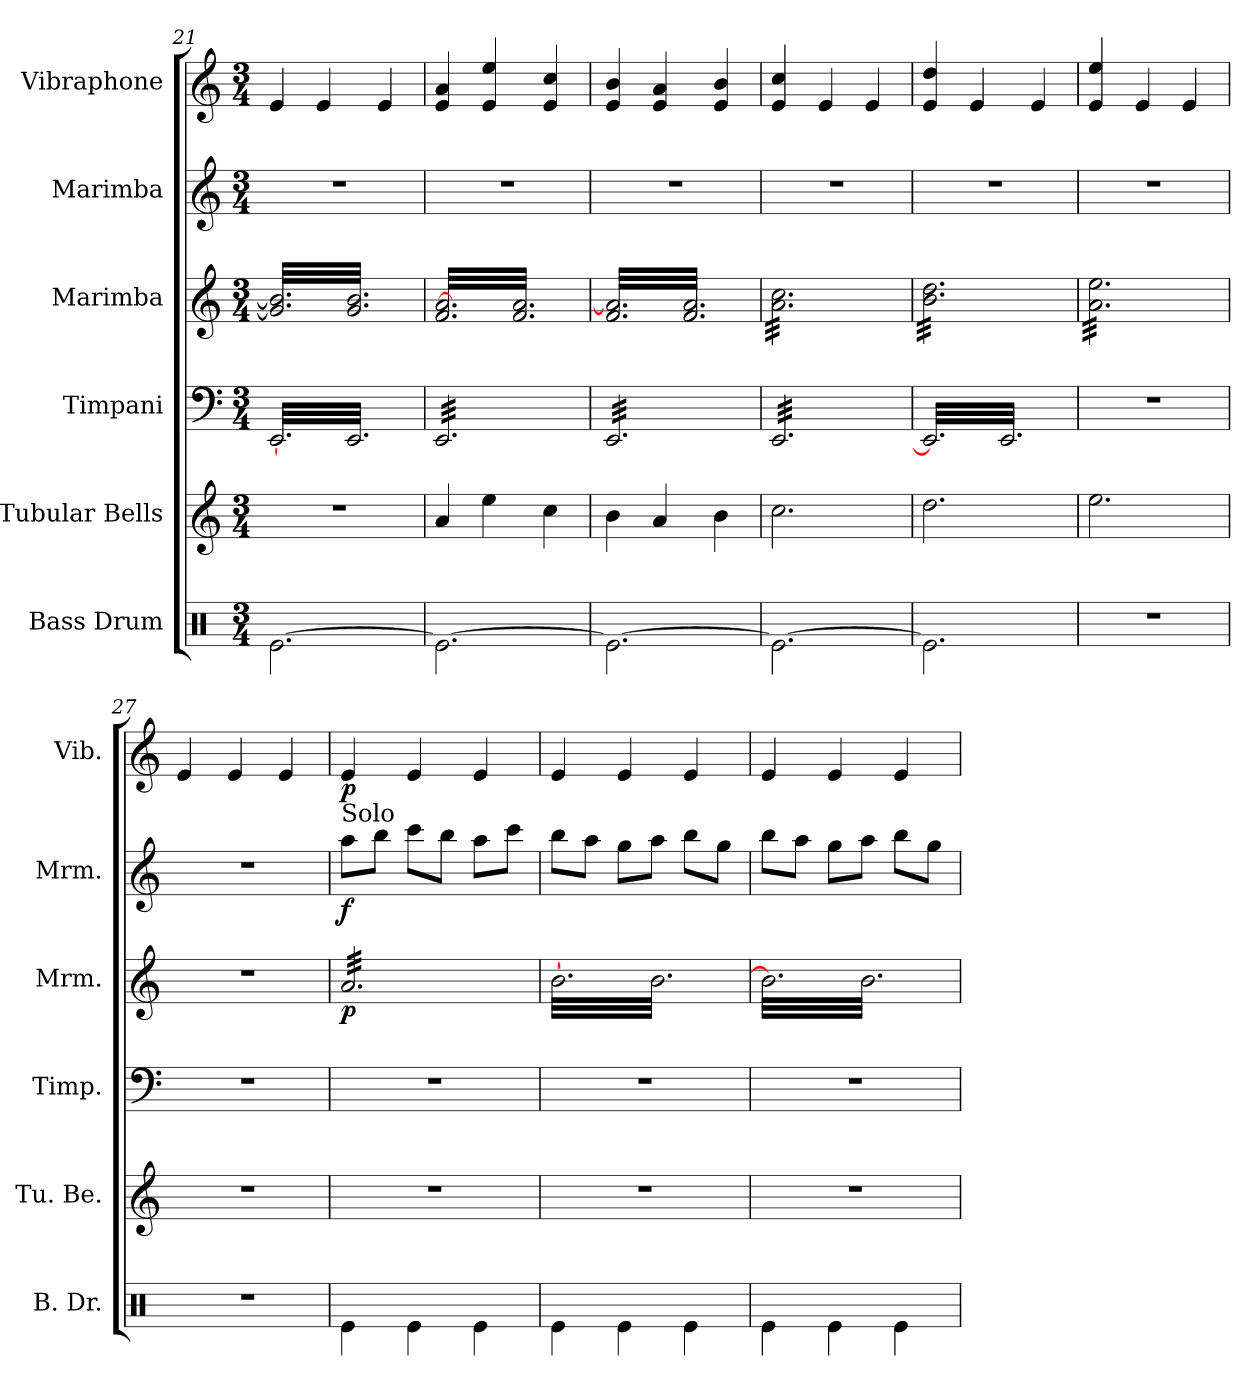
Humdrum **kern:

**kern	**kern	**kern	**kern	**dynam	**kern	**dynam	**kern	**dynam
*part6	*part5	*part4	*part3	*part3	*part2	*part2	*part1	*part1
*staff6	*staff5	*staff4	*staff3	*staff3	*staff2	*staff2	*staff1	*staff1
*I"Bass Drum	*I"Tubular Bells	*I"Timpani	*I"Marimba	*	*I"Marimba	*	*I"Vibraphone	*
*I'B. Dr.	*I'Tu. Be.	*I'Timp.	*I'Mrm.	*	*I'Mrm.	*	*I'Vib.	*
*clefX	*clefG2	*clefF4	*clefG2	*	*clefG2	*	*clefG2	*
*k[]	*k[]	*k[]	*k[]	*	*k[]	*	*k[]	*
*M3/4	*M3/4	*M3/4	*M3/4	*	*M3/4	*	*M3/4	*
=21	=21	=21	=21	=21	=21	=21	=21	=21
*	*	*tremolo	*	*	*	*	*	*
*	*	*	*tremolo	*	*	*	*	*
[2.Re\	2.r	[32EE/LLL	32g/] 32b/]LLL	.	2.r	.	4e/	.
.	.	32EE/	32g/ 32b/	.	.	.	.	.
.	.	32EE/	32g/ 32b/	.	.	.	.	.
.	.	32EE/	32g/ 32b/	.	.	.	.	.
.	.	32EE/	32g/ 32b/	.	.	.	.	.
.	.	32EE/	32g/ 32b/	.	.	.	.	.
.	.	32EE/	32g/ 32b/	.	.	.	.	.
.	.	32EE/	32g/ 32b/	.	.	.	.	.
.	.	32EE/	32g/ 32b/	.	.	.	4e/	.
.	.	32EE/	32g/ 32b/	.	.	.	.	.
.	.	32EE/	32g/ 32b/	.	.	.	.	.
.	.	32EE/	32g/ 32b/	.	.	.	.	.
.	.	32EE/	32g/ 32b/	.	.	.	.	.
.	.	32EE/	32g/ 32b/	.	.	.	.	.
.	.	32EE/	32g/ 32b/	.	.	.	.	.
.	.	32EE/	32g/ 32b/	.	.	.	.	.
.	.	32EE/	32g/ 32b/	.	.	.	4e/	.
.	.	32EE/	32g/ 32b/	.	.	.	.	.
.	.	32EE/	32g/ 32b/	.	.	.	.	.
.	.	32EE/	32g/ 32b/	.	.	.	.	.
.	.	32EE/	32g/ 32b/	.	.	.	.	.
.	.	32EE/	32g/ 32b/	.	.	.	.	.
.	.	32EE/	32g/ 32b/	.	.	.	.	.
.	.	32EE/JJJ	32g/ 32b/JJJ	.	.	.	.	.
=22	=22	=22	=22	=22	=22	=22	=22	=22
2.Re\_	4a/	32EE/LLL	32f/ [32a/LLL	.	2.r	.	4e/ 4a/	.
.	.	32EE/	32f/ 32a/	.	.	.	.	.
.	.	32EE/	32f/ 32a/	.	.	.	.	.
.	.	32EE/	32f/ 32a/	.	.	.	.	.
.	.	32EE/	32f/ 32a/	.	.	.	.	.
.	.	32EE/	32f/ 32a/	.	.	.	.	.
.	.	32EE/	32f/ 32a/	.	.	.	.	.
.	.	32EE/	32f/ 32a/	.	.	.	.	.
.	4ee\	32EE/	32f/ 32a/	.	.	.	4e/ 4ee/	.
.	.	32EE/	32f/ 32a/	.	.	.	.	.
.	.	32EE/	32f/ 32a/	.	.	.	.	.
.	.	32EE/	32f/ 32a/	.	.	.	.	.
.	.	32EE/	32f/ 32a/	.	.	.	.	.
.	.	32EE/	32f/ 32a/	.	.	.	.	.
.	.	32EE/	32f/ 32a/	.	.	.	.	.
.	.	32EE/	32f/ 32a/	.	.	.	.	.
.	4cc\	32EE/	32f/ 32a/	.	.	.	4e/ 4cc/	.
.	.	32EE/	32f/ 32a/	.	.	.	.	.
.	.	32EE/	32f/ 32a/	.	.	.	.	.
.	.	32EE/	32f/ 32a/	.	.	.	.	.
.	.	32EE/	32f/ 32a/	.	.	.	.	.
.	.	32EE/	32f/ 32a/	.	.	.	.	.
.	.	32EE/	32f/ 32a/	.	.	.	.	.
.	.	32EE/JJJ	32f/ 32a/JJJ	.	.	.	.	.
=23	=23	=23	=23	=23	=23	=23	=23	=23
2.Re\_	4b\	32EE/LLL	32f/ 32a/]LLL	.	2.r	.	4e/ 4b/	.
.	.	32EE/	32f/ 32a/	.	.	.	.	.
.	.	32EE/	32f/ 32a/	.	.	.	.	.
.	.	32EE/	32f/ 32a/	.	.	.	.	.
.	.	32EE/	32f/ 32a/	.	.	.	.	.
.	.	32EE/	32f/ 32a/	.	.	.	.	.
.	.	32EE/	32f/ 32a/	.	.	.	.	.
.	.	32EE/	32f/ 32a/	.	.	.	.	.
.	4a/	32EE/	32f/ 32a/	.	.	.	4e/ 4a/	.
.	.	32EE/	32f/ 32a/	.	.	.	.	.
.	.	32EE/	32f/ 32a/	.	.	.	.	.
.	.	32EE/	32f/ 32a/	.	.	.	.	.
.	.	32EE/	32f/ 32a/	.	.	.	.	.
.	.	32EE/	32f/ 32a/	.	.	.	.	.
.	.	32EE/	32f/ 32a/	.	.	.	.	.
.	.	32EE/	32f/ 32a/	.	.	.	.	.
.	4b\	32EE/	32f/ 32a/	.	.	.	4e/ 4b/	.
.	.	32EE/	32f/ 32a/	.	.	.	.	.
.	.	32EE/	32f/ 32a/	.	.	.	.	.
.	.	32EE/	32f/ 32a/	.	.	.	.	.
.	.	32EE/	32f/ 32a/	.	.	.	.	.
.	.	32EE/	32f/ 32a/	.	.	.	.	.
.	.	32EE/	32f/ 32a/	.	.	.	.	.
.	.	32EE/JJJ	32f/ 32a/JJJ	.	.	.	.	.
=24	=24	=24	=24	=24	=24	=24	=24	=24
2.Re\_	2.cc\	32EE/LLL	32a\ 32cc\LLL	.	2.r	.	4e/ 4cc/	.
.	.	32EE/	32a\ 32cc\	.	.	.	.	.
.	.	32EE/	32a\ 32cc\	.	.	.	.	.
.	.	32EE/	32a\ 32cc\	.	.	.	.	.
.	.	32EE/	32a\ 32cc\	.	.	.	.	.
.	.	32EE/	32a\ 32cc\	.	.	.	.	.
.	.	32EE/	32a\ 32cc\	.	.	.	.	.
.	.	32EE/	32a\ 32cc\	.	.	.	.	.
.	.	32EE/	32a\ 32cc\	.	.	.	4e/	.
.	.	32EE/	32a\ 32cc\	.	.	.	.	.
.	.	32EE/	32a\ 32cc\	.	.	.	.	.
.	.	32EE/	32a\ 32cc\	.	.	.	.	.
.	.	32EE/	32a\ 32cc\	.	.	.	.	.
.	.	32EE/	32a\ 32cc\	.	.	.	.	.
.	.	32EE/	32a\ 32cc\	.	.	.	.	.
.	.	32EE/	32a\ 32cc\	.	.	.	.	.
.	.	32EE/	32a\ 32cc\	.	.	.	4e/	.
.	.	32EE/	32a\ 32cc\	.	.	.	.	.
.	.	32EE/	32a\ 32cc\	.	.	.	.	.
.	.	32EE/	32a\ 32cc\	.	.	.	.	.
.	.	32EE/	32a\ 32cc\	.	.	.	.	.
.	.	32EE/	32a\ 32cc\	.	.	.	.	.
.	.	32EE/	32a\ 32cc\	.	.	.	.	.
.	.	32EE/JJJ	32a\ 32cc\JJJ	.	.	.	.	.
=25	=25	=25	=25	=25	=25	=25	=25	=25
2.Re\]	2.dd\	32EE/]LLL	32b\ 32dd\LLL	.	2.r	.	4e/ 4dd/	.
.	.	32EE/	32b\ 32dd\	.	.	.	.	.
.	.	32EE/	32b\ 32dd\	.	.	.	.	.
.	.	32EE/	32b\ 32dd\	.	.	.	.	.
.	.	32EE/	32b\ 32dd\	.	.	.	.	.
.	.	32EE/	32b\ 32dd\	.	.	.	.	.
.	.	32EE/	32b\ 32dd\	.	.	.	.	.
.	.	32EE/	32b\ 32dd\	.	.	.	.	.
.	.	32EE/	32b\ 32dd\	.	.	.	4e/	.
.	.	32EE/	32b\ 32dd\	.	.	.	.	.
.	.	32EE/	32b\ 32dd\	.	.	.	.	.
.	.	32EE/	32b\ 32dd\	.	.	.	.	.
.	.	32EE/	32b\ 32dd\	.	.	.	.	.
.	.	32EE/	32b\ 32dd\	.	.	.	.	.
.	.	32EE/	32b\ 32dd\	.	.	.	.	.
.	.	32EE/	32b\ 32dd\	.	.	.	.	.
.	.	32EE/	32b\ 32dd\	.	.	.	4e/	.
.	.	32EE/	32b\ 32dd\	.	.	.	.	.
.	.	32EE/	32b\ 32dd\	.	.	.	.	.
.	.	32EE/	32b\ 32dd\	.	.	.	.	.
.	.	32EE/	32b\ 32dd\	.	.	.	.	.
.	.	32EE/	32b\ 32dd\	.	.	.	.	.
.	.	32EE/	32b\ 32dd\	.	.	.	.	.
.	.	32EE/JJJ	32b\ 32dd\JJJ	.	.	.	.	.
*	*	*Xtremolo	*	*	*	*	*	*
=26	=26	=26	=26	=26	=26	=26	=26	=26
2.r	2.ee\	2.r	32a\ 32ee\LLL	.	2.r	.	4e/ 4ee/	.
.	.	.	32a\ 32ee\	.	.	.	.	.
.	.	.	32a\ 32ee\	.	.	.	.	.
.	.	.	32a\ 32ee\	.	.	.	.	.
.	.	.	32a\ 32ee\	.	.	.	.	.
.	.	.	32a\ 32ee\	.	.	.	.	.
.	.	.	32a\ 32ee\	.	.	.	.	.
.	.	.	32a\ 32ee\	.	.	.	.	.
.	.	.	32a\ 32ee\	.	.	.	4e/	.
.	.	.	32a\ 32ee\	.	.	.	.	.
.	.	.	32a\ 32ee\	.	.	.	.	.
.	.	.	32a\ 32ee\	.	.	.	.	.
.	.	.	32a\ 32ee\	.	.	.	.	.
.	.	.	32a\ 32ee\	.	.	.	.	.
.	.	.	32a\ 32ee\	.	.	.	.	.
.	.	.	32a\ 32ee\	.	.	.	.	.
.	.	.	32a\ 32ee\	.	.	.	4e/	.
.	.	.	32a\ 32ee\	.	.	.	.	.
.	.	.	32a\ 32ee\	.	.	.	.	.
.	.	.	32a\ 32ee\	.	.	.	.	.
.	.	.	32a\ 32ee\	.	.	.	.	.
.	.	.	32a\ 32ee\	.	.	.	.	.
.	.	.	32a\ 32ee\	.	.	.	.	.
.	.	.	32a\ 32ee\JJJ	.	.	.	.	.
=27	=27	=27	=27	=27	=27	=27	=27	=27
2.r	2.r	2.r	2.r	.	2.r	.	4e/	.
.	.	.	.	.	.	.	4e/	.
.	.	.	.	.	.	.	4e/	.
=28	=28	=28	=28	=28	=28	=28	=28	=28
!	!	!	!	!	!	!	!LO:TX:b:t=Solo	!
!	!	!	!	!LO:DY:b	!	!LO:DY:b	!	!LO:DY:b
4Re\	2.r	2.r	32a/LLL	p	8aa\L	f	4e/	p
.	.	.	32a/	.	.	.	.	.
.	.	.	32a/	.	.	.	.	.
.	.	.	32a/	.	.	.	.	.
.	.	.	32a/	.	8bb\J	.	.	.
.	.	.	32a/	.	.	.	.	.
.	.	.	32a/	.	.	.	.	.
.	.	.	32a/	.	.	.	.	.
4Re\	.	.	32a/	.	8ccc\L	.	4e/	.
.	.	.	32a/	.	.	.	.	.
.	.	.	32a/	.	.	.	.	.
.	.	.	32a/	.	.	.	.	.
.	.	.	32a/	.	8bb\J	.	.	.
.	.	.	32a/	.	.	.	.	.
.	.	.	32a/	.	.	.	.	.
.	.	.	32a/	.	.	.	.	.
4Re\	.	.	32a/	.	8aa\L	.	4e/	.
.	.	.	32a/	.	.	.	.	.
.	.	.	32a/	.	.	.	.	.
.	.	.	32a/	.	.	.	.	.
.	.	.	32a/	.	8ccc\J	.	.	.
.	.	.	32a/	.	.	.	.	.
.	.	.	32a/	.	.	.	.	.
.	.	.	32a/JJJ	.	.	.	.	.
!!LO:PB:g=z
=29	=29	=29	=29	=29	=29	=29	=29	=29
4Re\	2.r	2.r	[32b\LLL	.	8bb\L	.	4e/	.
.	.	.	32b\	.	.	.	.	.
.	.	.	32b\	.	.	.	.	.
.	.	.	32b\	.	.	.	.	.
.	.	.	32b\	.	8aa\J	.	.	.
.	.	.	32b\	.	.	.	.	.
.	.	.	32b\	.	.	.	.	.
.	.	.	32b\	.	.	.	.	.
4Re\	.	.	32b\	.	8gg\L	.	4e/	.
.	.	.	32b\	.	.	.	.	.
.	.	.	32b\	.	.	.	.	.
.	.	.	32b\	.	.	.	.	.
.	.	.	32b\	.	8aa\J	.	.	.
.	.	.	32b\	.	.	.	.	.
.	.	.	32b\	.	.	.	.	.
.	.	.	32b\	.	.	.	.	.
4Re\	.	.	32b\	.	8bb\L	.	4e/	.
.	.	.	32b\	.	.	.	.	.
.	.	.	32b\	.	.	.	.	.
.	.	.	32b\	.	.	.	.	.
.	.	.	32b\	.	8gg\J	.	.	.
.	.	.	32b\	.	.	.	.	.
.	.	.	32b\	.	.	.	.	.
.	.	.	32b\JJJ	.	.	.	.	.
=30	=30	=30	=30	=30	=30	=30	=30	=30
4Re\	2.r	2.r	32b\]LLL	.	8bb\L	.	4e/	.
.	.	.	32b\	.	.	.	.	.
.	.	.	32b\	.	.	.	.	.
.	.	.	32b\	.	.	.	.	.
.	.	.	32b\	.	8aa\J	.	.	.
.	.	.	32b\	.	.	.	.	.
.	.	.	32b\	.	.	.	.	.
.	.	.	32b\	.	.	.	.	.
4Re\	.	.	32b\	.	8gg\L	.	4e/	.
.	.	.	32b\	.	.	.	.	.
.	.	.	32b\	.	.	.	.	.
.	.	.	32b\	.	.	.	.	.
.	.	.	32b\	.	8aa\J	.	.	.
.	.	.	32b\	.	.	.	.	.
.	.	.	32b\	.	.	.	.	.
.	.	.	32b\	.	.	.	.	.
4Re\	.	.	32b\	.	8bb\L	.	4e/	.
.	.	.	32b\	.	.	.	.	.
.	.	.	32b\	.	.	.	.	.
.	.	.	32b\	.	.	.	.	.
.	.	.	32b\	.	8gg\J	.	.	.
.	.	.	32b\	.	.	.	.	.
.	.	.	32b\	.	.	.	.	.
.	.	.	32b\JJJ	.	.	.	.	.
*	*	*	*Xtremolo	*	*	*	*	*
=	=	=	=	=	=	=	=	=
*-	*-	*-	*-	*-	*-	*-	*-	*-
